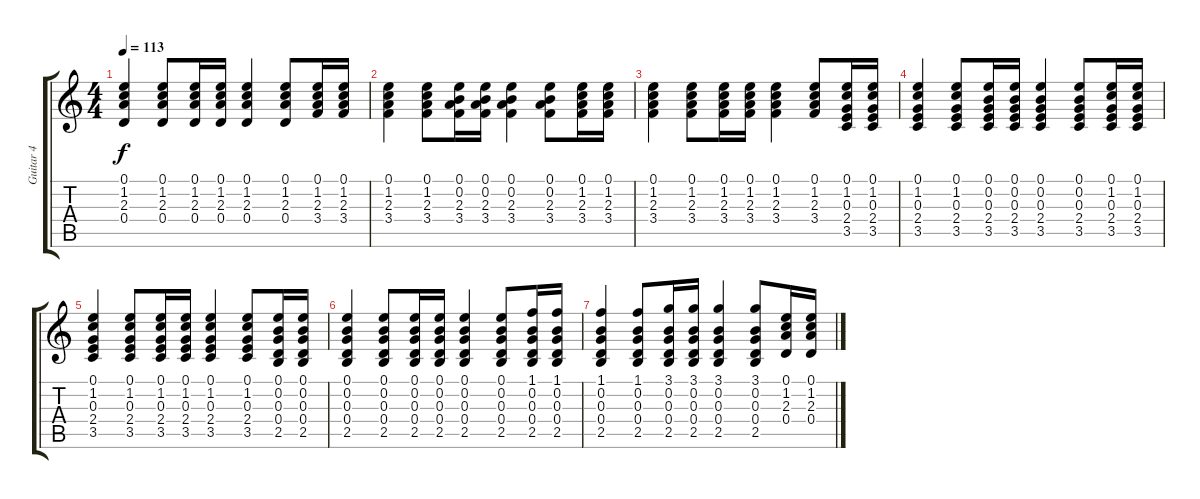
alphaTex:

\track ("Guitar 4" "Guitar 4") {instrument acousticguitarsteel}
\staff {score tabs}
\tuning (E4 B3 G3 D3 A2 E2) {hide}
\ts (4 4)
\tempo 113
\clef g2
\ks c
(0.1 1.2 2.3 0.4).4{dy f} (0.1 1.2 2.3 0.4).8 (0.1 1.2 2.3 0.4).16 (0.1 1.2 2.3 0.4).16 (0.1 1.2 2.3 0.4).4 (0.1 1.2 2.3 0.4).8 (0.1 1.2 2.3 3.4).16 (0.1 1.2 2.3 3.4).16 |
(0.1 1.2 2.3 3.4).4 (0.1 1.2 2.3 3.4).8 (0.1 0.2 2.3 3.4).16 (0.1 0.2 2.3 3.4).16 (0.1 0.2 2.3 3.4).4 (0.1 0.2 2.3 3.4).8 (0.1 1.2 2.3 3.4).16 (0.1 1.2 2.3 3.4).16 |
(0.1 1.2 2.3 3.4).4 (0.1 1.2 2.3 3.4).8 (0.1 1.2 2.3 3.4).16 (0.1 1.2 2.3 3.4).16 (0.1 1.2 2.3 3.4).4 (0.1 1.2 2.3 3.4).8 (0.1 1.2 0.3 2.4 3.5).16 (0.1 1.2 0.3 2.4 3.5).16 |
(0.1 1.2 0.3 2.4 3.5).4{volume 6} (0.1 1.2 0.3 2.4 3.5).8 (0.1 0.2 0.3 2.4 3.5).16 (0.1 0.2 0.3 2.4 3.5).16 (0.1 0.2 0.3 2.4 3.5).4 (0.1 0.2 0.3 2.4 3.5).8 (0.1 1.2 0.3 2.4 3.5).16 (0.1 1.2 0.3 2.4 3.5).16 |
(0.1 1.2 0.3 2.4 3.5).4 (0.1 1.2 0.3 2.4 3.5).8 (0.1 1.2 0.3 2.4 3.5).16 (0.1 1.2 0.3 2.4 3.5).16 (0.1 1.2 0.3 2.4 3.5).4 (0.1 1.2 0.3 2.4 3.5).8 (0.1 0.2 0.3 0.4 2.5).16 (0.1 0.2 0.3 0.4 2.5).16 |
(0.1 0.2 0.3 0.4 2.5).4{volume 1} (0.1 0.2 0.3 0.4 2.5).8 (0.1 0.2 0.3 0.4 2.5).16 (0.1 0.2 0.3 0.4 2.5).16 (0.1 0.2 0.3 0.4 2.5).4 (0.1 0.2 0.3 0.4 2.5).8 (1.1 0.2 0.3 0.4 2.5).16 (1.1 0.2 0.3 0.4 2.5).16 |
(1.1 0.2 0.3 0.4 2.5).4 (1.1 0.2 0.3 0.4 2.5).8 (3.1 0.2 0.3 0.4 2.5).16 (3.1 0.2 0.3 0.4 2.5).16 (3.1 0.2 0.3 0.4 2.5).4 (3.1 0.2 0.3 0.4 2.5).8 (0.1 1.2 2.3 0.4).16 (0.1 1.2 2.3 0.4).16
